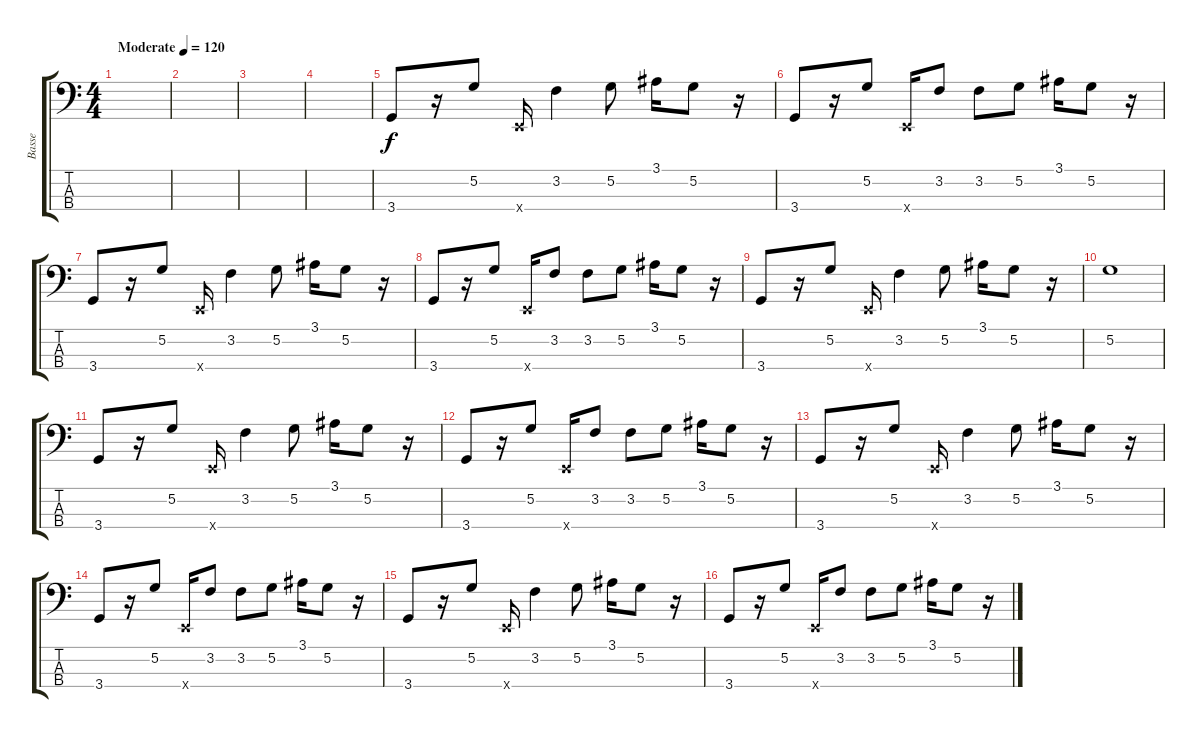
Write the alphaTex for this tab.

\track ("Basse" "Basse") {instrument electricbassfinger}
\staff {score tabs}
\tuning (G2 D2 A1 E1) {hide}
\ts (4 4)
\tempo (120 "Moderate")
\clef f4
\ks c
|
|
|
|
3.4.8 r.16 5.2.8 0.4{x}.16 3.2.4 5.2.8 3.1.16 5.2.8 r.16 |
3.4.8 r.16 5.2.8 0.4{x}.16 3.2.8 3.2.8 5.2.8 3.1.16 5.2.8 r.16 |
3.4.8 r.16 5.2.8 0.4{x}.16 3.2.4 5.2.8 3.1.16 5.2.8 r.16 |
3.4.8 r.16 5.2.8 0.4{x}.16 3.2.8 3.2.8 5.2.8 3.1.16 5.2.8 r.16 |
3.4.8 r.16 5.2.8 0.4{x}.16 3.2.4 5.2.8 3.1.16 5.2.8 r.16 |
5.2.1 |
3.4.8 r.16 5.2.8 0.4{x}.16 3.2.4 5.2.8 3.1.16 5.2.8 r.16 |
3.4.8 r.16 5.2.8 0.4{x}.16 3.2.8 3.2.8 5.2.8 3.1.16 5.2.8 r.16 |
3.4.8 r.16 5.2.8 0.4{x}.16 3.2.4 5.2.8 3.1.16 5.2.8 r.16 |
3.4.8 r.16 5.2.8 0.4{x}.16 3.2.8 3.2.8 5.2.8 3.1.16 5.2.8 r.16 |
3.4.8 r.16 5.2.8 0.4{x}.16 3.2.4 5.2.8 3.1.16 5.2.8 r.16 |
3.4.8 r.16 5.2.8 0.4{x}.16 3.2.8 3.2.8 5.2.8 3.1.16 5.2.8 r.16
